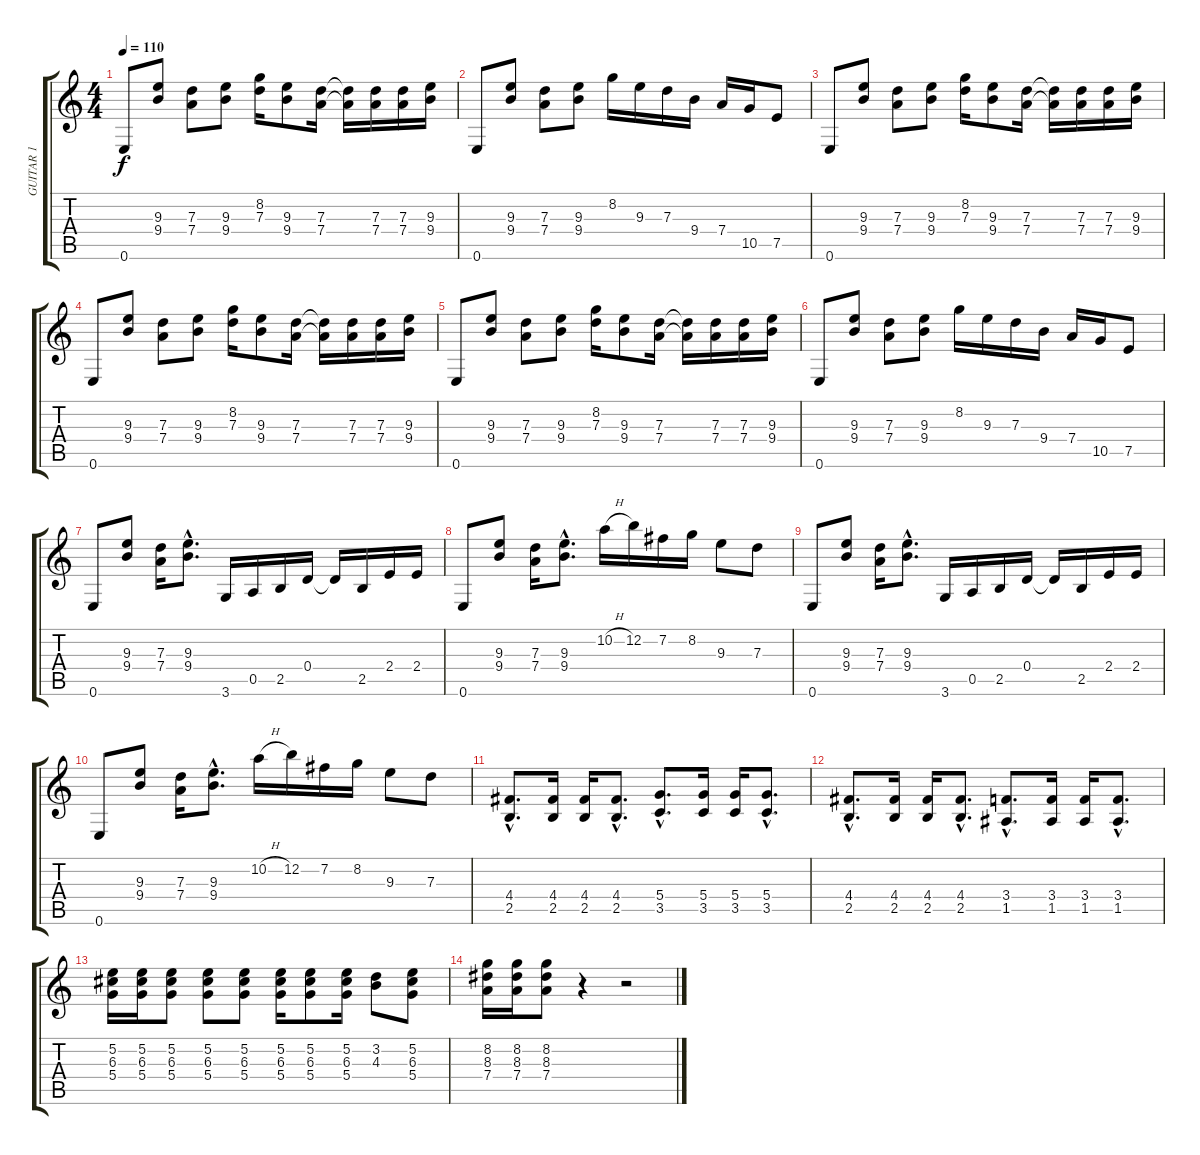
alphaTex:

\track ("GUITAR 1" "GUITAR 1") {instrument distortionguitar}
\staff {score tabs}
\tuning (E4 B3 G3 D3 A2 E2) {hide}
\ts (4 4)
\tempo 110
\clef g2
\ks c
0.6.8{dy f} (9.3 9.4).8 (7.3 7.4).8 (9.3 9.4).8 (8.2 7.3).16 (9.3 9.4).8 (7.3 7.4).16 (7.3{t} 7.4{t}).16 (7.3 7.4).16 (7.3 7.4).16 (9.3 9.4).16 |
0.6.8 (9.3 9.4).8 (7.3 7.4).8 (9.3 9.4).8 8.2.16 9.3.16 7.3.16 9.4.16 7.4.16 10.5.16 7.5.8 |
0.6.8 (9.3 9.4).8 (7.3 7.4).8 (9.3 9.4).8 (8.2 7.3).16 (9.3 9.4).8 (7.3 7.4).16 (7.3{t} 7.4{t}).16 (7.3 7.4).16 (7.3 7.4).16 (9.3 9.4).16 |
0.6.8 (9.3 9.4).8 (7.3 7.4).8 (9.3 9.4).8 (8.2 7.3).16 (9.3 9.4).8 (7.3 7.4).16 (7.3{t} 7.4{t}).16 (7.3 7.4).16 (7.3 7.4).16 (9.3 9.4).16 |
0.6.8 (9.3 9.4).8 (7.3 7.4).8 (9.3 9.4).8 (8.2 7.3).16 (9.3 9.4).8 (7.3 7.4).16 (7.3{t} 7.4{t}).16 (7.3 7.4).16 (7.3 7.4).16 (9.3 9.4).16 |
0.6.8 (9.3 9.4).8 (7.3 7.4).8 (9.3 9.4).8 8.2.16 9.3.16 7.3.16 9.4.16 7.4.16 10.5.16 7.5.8 |
0.6.8 (9.3 9.4).8 (7.3 7.4).16 (9.3{hac} 9.4{hac}).8{d} 3.6.16 0.5.16 2.5.16 0.4.16 0.4{t}.16 2.5.16 2.4.16 2.4.16 |
0.6.8 (9.3 9.4).8 (7.3 7.4).16 (9.3{hac} 9.4{hac}).8{d} 10.2{h}.16 12.2.16 7.2.16 8.2.16 9.3.8 7.3.8 |
0.6.8 (9.3 9.4).8 (7.3 7.4).16 (9.3{hac} 9.4{hac}).8{d} 3.6.16 0.5.16 2.5.16 0.4.16 0.4{t}.16 2.5.16 2.4.16 2.4.16 |
0.6.8 (9.3 9.4).8 (7.3 7.4).16 (9.3{hac} 9.4{hac}).8{d} 10.2{h}.16 12.2.16 7.2.16 8.2.16 9.3.8 7.3.8 |
(4.4{hac} 2.5{hac}).8{d} (4.4 2.5).16 (4.4 2.5).16 (4.4{hac} 2.5{hac}).8{d} (5.4{hac} 3.5{hac}).8{d} (5.4 3.5).16 (5.4 3.5).16 (5.4{hac} 3.5{hac}).8{d} |
(4.4{hac} 2.5{hac}).8{d} (4.4 2.5).16 (4.4 2.5).16 (4.4{hac} 2.5{hac}).8{d} (3.4{hac} 1.5{hac}).8{d} (3.4 1.5).16 (3.4 1.5).16 (3.4{hac} 1.5{hac}).8{d} |
(5.2 6.3 5.4).16 (5.2 6.3 5.4).16 (5.2 6.3 5.4).8 (5.2 6.3 5.4).8 (5.2 6.3 5.4).8 (5.2 6.3 5.4).16 (5.2 6.3 5.4).8 (5.2 6.3 5.4).16 (3.2 4.3).8 (5.2 6.3 5.4).8 |
(8.2 8.3 7.4).16 (8.2 8.3 7.4).16 (8.2 8.3 7.4).8 r.4 r.2
